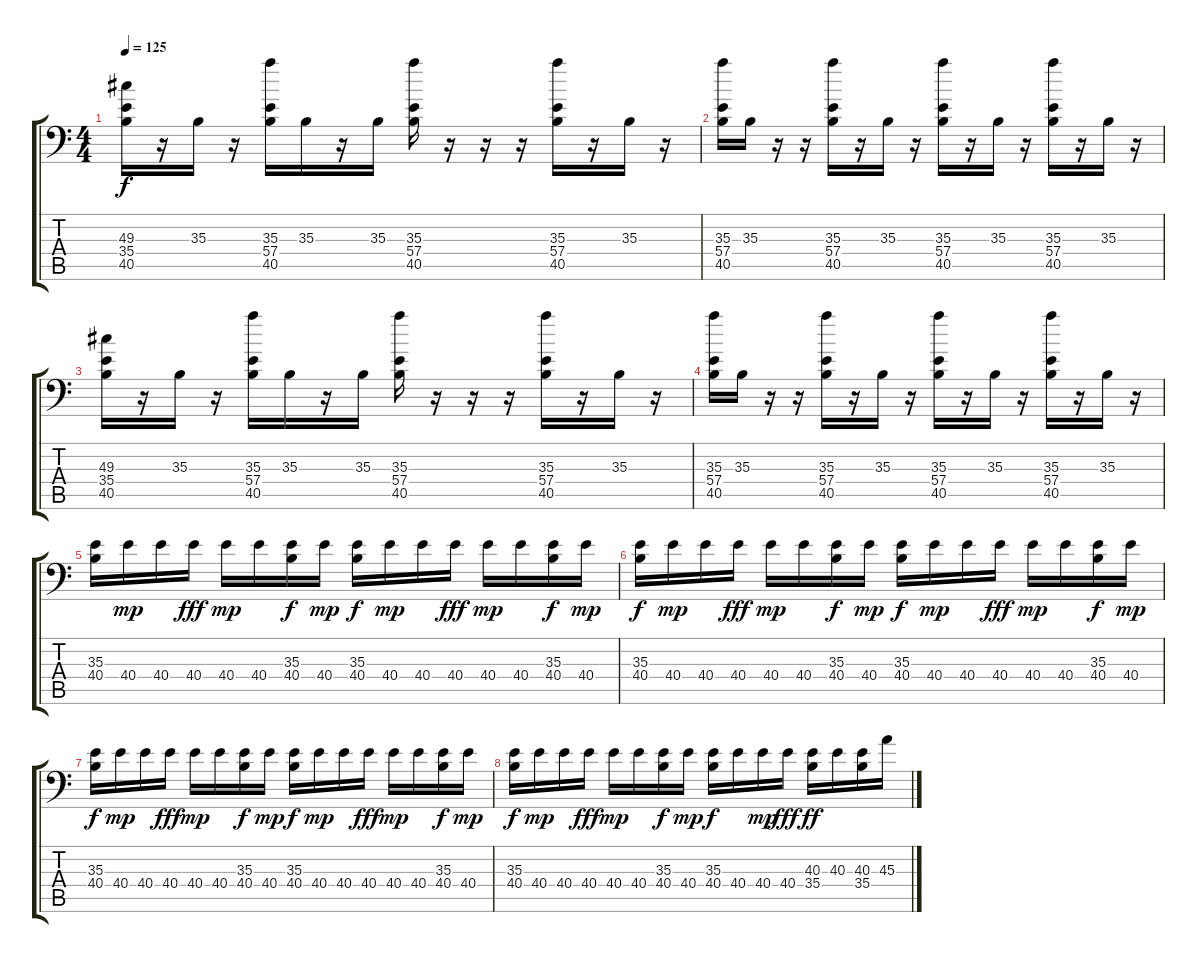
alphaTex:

\track "" {instrument acousticgrandpiano}
\staff {score tabs}
\tuning (C-1 C-1 C-1 C-1 C-1 C-1) {hide}
\ts (4 4)
\tempo 125
\clef f4
\ks c
(49.3 35.4 40.5).16{dy f} r.16 35.3.16 r.16 (35.3 57.4 40.5).16 35.3.16 r.16 35.3.16 (35.3 57.4 40.5).16 r.16 r.16 r.16 (35.3 57.4 40.5).16 r.16 35.3.16 r.16 |
(35.3 57.4 40.5).16 35.3.16 r.16 r.16 (35.3 57.4 40.5).16 r.16 35.3.16 r.16 (35.3 57.4 40.5).16 r.16 35.3.16 r.16 (35.3 57.4 40.5).16 r.16 35.3.16 r.16 |
(49.3 35.4 40.5).16 r.16 35.3.16 r.16 (35.3 57.4 40.5).16 35.3.16 r.16 35.3.16 (35.3 57.4 40.5).16 r.16 r.16 r.16 (35.3 57.4 40.5).16 r.16 35.3.16 r.16 |
(35.3 57.4 40.5).16 35.3.16 r.16 r.16 (35.3 57.4 40.5).16 r.16 35.3.16 r.16 (35.3 57.4 40.5).16 r.16 35.3.16 r.16 (35.3 57.4 40.5).16 r.16 35.3.16 r.16 |
(35.3 40.4).16 40.4.16{dy mp} 40.4.16 40.4.16{dy fff} 40.4.16{dy mp} 40.4.16 (35.3 40.4).16{dy f} 40.4.16{dy mp} (35.3 40.4).16{dy f} 40.4.16{dy mp} 40.4.16 40.4.16{dy fff} 40.4.16{dy mp} 40.4.16 (35.3 40.4).16{dy f} 40.4.16{dy mp} |
(35.3 40.4).16{dy f} 40.4.16{dy mp} 40.4.16 40.4.16{dy fff} 40.4.16{dy mp} 40.4.16 (35.3 40.4).16{dy f} 40.4.16{dy mp} (35.3 40.4).16{dy f} 40.4.16{dy mp} 40.4.16 40.4.16{dy fff} 40.4.16{dy mp} 40.4.16 (35.3 40.4).16{dy f} 40.4.16{dy mp} |
(35.3 40.4).16{dy f} 40.4.16{dy mp} 40.4.16 40.4.16{dy fff} 40.4.16{dy mp} 40.4.16 (35.3 40.4).16{dy f} 40.4.16{dy mp} (35.3 40.4).16{dy f} 40.4.16{dy mp} 40.4.16 40.4.16{dy fff} 40.4.16{dy mp} 40.4.16 (35.3 40.4).16{dy f} 40.4.16{dy mp} |
(35.3 40.4).16{dy f} 40.4.16{dy mp} 40.4.16 40.4.16{dy fff} 40.4.16{dy mp} 40.4.16 (35.3 40.4).16{dy f} 40.4.16{dy mp} (35.3 40.4).16{dy f} 40.4.16 40.4.16{dy mp} 40.4.16{dy fff} (40.3 35.4).16{dy ff} 40.3.16 (40.3 35.4).16 45.3.16
